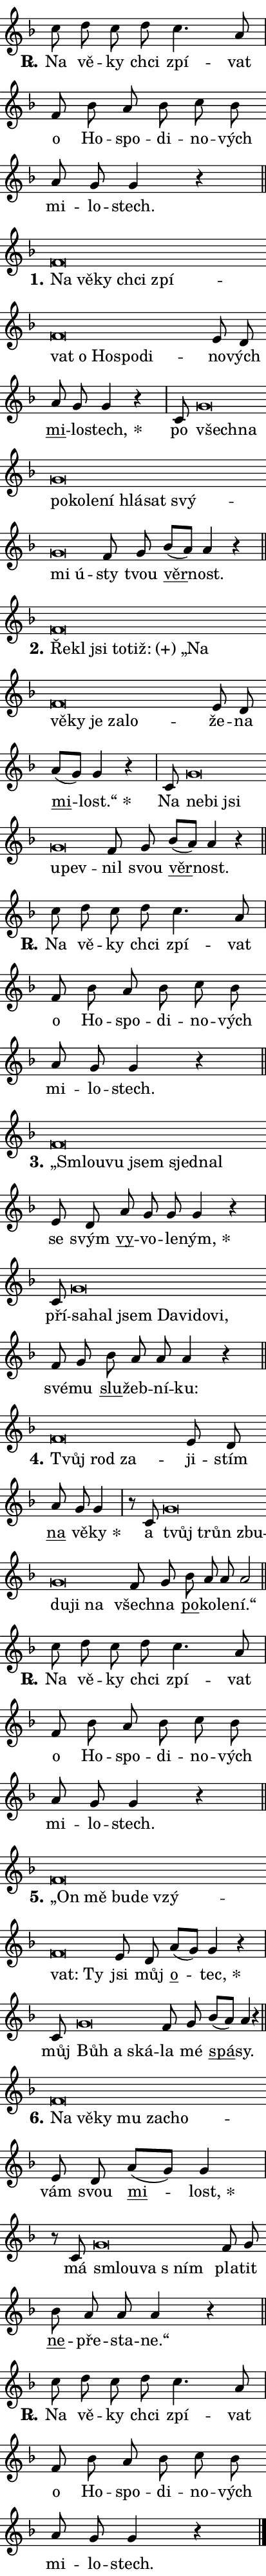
\version "2.22.1"
\header { tagline = "" }
\paper {
  indent = 0\cm
  top-margin = 0\cm
  right-margin = 0\cm
  bottom-margin = 0\cm
  left-margin = 0\cm
  paper-width = 7\cm
  page-breaking = #ly:one-page-breaking
  system-system-spacing.basic-distance = #11
  score-system-spacing.basic-distance = #11
  ragged-last = ##f
}


%% Author: Thomas Morley
%% https://lists.gnu.org/archive/html/lilypond-user/2020-05/msg00002.html
#(define (line-position grob)
"Returns position of @var[grob} in current system:
   @code{'start}, if at first time-step
   @code{'end}, if at last time-step
   @code{'middle} otherwise
"
  (let* ((col (ly:item-get-column grob))
         (ln (ly:grob-object col 'left-neighbor))
         (rn (ly:grob-object col 'right-neighbor))
         (col-to-check-left (if (ly:grob? ln) ln col))
         (col-to-check-right (if (ly:grob? rn) rn col))
         (break-dir-left
           (and
             (ly:grob-property col-to-check-left 'non-musical #f)
             (ly:item-break-dir col-to-check-left)))
         (break-dir-right
           (and
             (ly:grob-property col-to-check-right 'non-musical #f)
             (ly:item-break-dir col-to-check-right))))
        (cond ((eqv? 1 break-dir-left) 'start)
              ((eqv? -1 break-dir-right) 'end)
              (else 'middle))))

#(define (tranparent-at-line-position vctor)
  (lambda (grob)
  "Relying on @code{line-position} select the relevant enry from @var{vctor}.
Used to determine transparency,"
    (case (line-position grob)
      ((end) (not (vector-ref vctor 0)))
      ((middle) (not (vector-ref vctor 1)))
      ((start) (not (vector-ref vctor 2))))))

noteHeadBreakVisibility =
#(define-music-function (break-visibility)(vector?)
"Makes @code{NoteHead}s transparent relying on @var{break-visibility}"
#{
  \override NoteHead.transparent =
    #(tranparent-at-line-position break-visibility)
#})

#(define delete-ledgers-for-transparent-note-heads
  (lambda (grob)
    "Reads whether a @code{NoteHead} is transparent.
If so this @code{NoteHead} is removed from @code{'note-heads} from
@var{grob}, which is supposed to be @code{LedgerLineSpanner}.
As a result ledgers are not printed for this @code{NoteHead}"
    (let* ((nhds-array (ly:grob-object grob 'note-heads))
           (nhds-list
             (if (ly:grob-array? nhds-array)
                 (ly:grob-array->list nhds-array)
                 '()))
           ;; Relies on the transparent-property being done before
           ;; Staff.LedgerLineSpanner.after-line-breaking is executed.
           ;; This is fragile ...
           (to-keep
             (remove
               (lambda (nhd)
                 (ly:grob-property nhd 'transparent #f))
               nhds-list)))
      ;; TODO find a better method to iterate over grob-arrays, similiar
      ;; to filter/remove etc for lists
      ;; For now rebuilt from scratch
      (set! (ly:grob-object grob 'note-heads)  '())
      (for-each
        (lambda (nhd)
          (ly:pointer-group-interface::add-grob grob 'note-heads nhd))
        to-keep))))

hideNotes = {
  \noteHeadBreakVisibility #begin-of-line-visible
}
unHideNotes = {
  \noteHeadBreakVisibility #all-visible
}

% work-around for resetting accidentals
% https://lilypond.org/doc/v2.23/Documentation/notation/displaying-rhythms#unmetered-music
cadenzaMeasure = {
  \cadenzaOff
  \partial 1024 s1024
  \cadenzaOn
}

#(define-markup-command (accent layout props text) (markup?)
  "Underline accented syllable"
  (interpret-markup layout props
    #{\markup \override #'(offset . 4.3) \underline { #text }#}))

responsum = \markup \concat {
  "R" \hspace #-1.05 \path #0.1 #'((moveto 0 0.07) (lineto 0.9 0.8)) \hspace #0.05 "."
}

\layout {
    \context {
        \Staff
        \remove "Time_signature_engraver"
        \override LedgerLineSpanner.after-line-breaking = #delete-ledgers-for-transparent-note-heads
    }
    \context {
        \Voice {
            \override NoteHead.output-attributes = #'((class . "notehead"))
            \override Hairpin.height = #0.55
        }
    }
    \context {
        \Lyrics {
            \override StanzaNumber.output-attributes = #'((class . "stanzanumber"))
            \override LyricSpace.minimum-distance = #0.9
            \override LyricText.font-name = #"TeX Gyre Schola"
            \override LyricText.font-size = 1
            \override StanzaNumber.font-name = #"TeX Gyre Schola Bold"
            \override StanzaNumber.font-size = 1
        }
    }
}

% magnetic-lyrics.ily
%
%   written by
%     Jean Abou Samra <jean@abou-samra.fr>
%     Werner Lemberg <wl@gnu.org>
%
%   adapted by
%     Jiri Hon <jiri.hon@gmail.com>
%
% Version 2022-Apr-15

% https://www.mail-archive.com/lilypond-user@gnu.org/msg149350.html

#(define (Left_hyphen_pointer_engraver context)
   "Collect syllable-hyphen-syllable occurrences in lyrics and store
them in properties.  This engraver only looks to the left.  For
example, if the lyrics input is @code{foo -- bar}, it does the
following.

@itemize @bullet
@item
Set the @code{text} property of the @code{LyricHyphen} grob between
@q{foo} and @q{bar} to @code{foo}.

@item
Set the @code{left-hyphen} property of the @code{LyricText} grob with
text @q{foo} to the @code{LyricHyphen} grob between @q{foo} and
@q{bar}.
@end itemize

Use this auxiliary engraver in combination with the
@code{lyric-@/text::@/apply-@/magnetic-@/offset!} hook."
   (let ((hyphen #f)
         (text #f))
     (make-engraver
      (acknowledgers
       ((lyric-syllable-interface engraver grob source-engraver)
        (set! text grob)))
      (end-acknowledgers
       ((lyric-hyphen-interface engraver grob source-engraver)
        ;(when (not (grob::has-interface grob 'lyric-space-interface))
          (set! hyphen grob)));)
      ((stop-translation-timestep engraver)
       (when (and text hyphen)
         (ly:grob-set-object! text 'left-hyphen hyphen))
       (set! text #f)
       (set! hyphen #f)))))

#(define (lyric-text::apply-magnetic-offset! grob)
   "If the space between two syllables is less than the value in
property @code{LyricText@/.details@/.squash-threshold}, move the right
syllable to the left so that it gets concatenated with the left
syllable.

Use this function as a hook for
@code{LyricText@/.after-@/line-@/breaking} if the
@code{Left_@/hyphen_@/pointer_@/engraver} is active."
   (let ((hyphen (ly:grob-object grob 'left-hyphen #f)))
     (when hyphen
       (let ((left-text (ly:spanner-bound hyphen LEFT)))
         (when (grob::has-interface left-text 'lyric-syllable-interface)
           (let* ((common (ly:grob-common-refpoint grob left-text X))
                  (this-x-ext (ly:grob-extent grob common X))
                  (left-x-ext
                   (begin
                     ;; Trigger magnetism for left-text.
                     (ly:grob-property left-text 'after-line-breaking)
                     (ly:grob-extent left-text common X)))
                  ;; `delta` is the gap width between two syllables.
                  (delta (- (interval-start this-x-ext)
                            (interval-end left-x-ext)))
                  (details (ly:grob-property grob 'details))
                  (threshold (assoc-get 'squash-threshold details 0.2)))
             (when (< delta threshold)
               (let* (;; We have to manipulate the input text so that
                      ;; ligatures crossing syllable boundaries are not
                      ;; disabled.  For languages based on the Latin
                      ;; script this is essentially a beautification.
                      ;; However, for non-Western scripts it can be a
                      ;; necessity.
                      (lt (ly:grob-property left-text 'text))
                      (rt (ly:grob-property grob 'text))
                      (is-space (grob::has-interface hyphen 'lyric-space-interface))
                      (space (if is-space " " ""))
                      (space-markup (grob-interpret-markup grob " "))
                      (space-size (interval-length (ly:stencil-extent space-markup X)))
                      (extra-delta (if is-space space-size 0))
                      ;; Append new syllable.
                      (ltrt-space (if (and (string? lt) (string? rt))
                                (string-append lt space rt)
                                (make-concat-markup (list lt space rt))))
                      ;; Right-align `ltrt` to the right side.
                      (ltrt-space-markup (grob-interpret-markup
                               grob
                               (make-translate-markup
                                (cons (interval-length this-x-ext) 0)
                                (make-right-align-markup ltrt-space)))))
                 (begin
                   ;; Don't print `left-text`.
                   (ly:grob-set-property! left-text 'stencil #f)
                   ;; Set text and stencil (which holds all collected
                   ;; syllables so far) and shift it to the left.
                   (ly:grob-set-property! grob 'text ltrt-space)
                   (ly:grob-set-property! grob 'stencil ltrt-space-markup)
                   (ly:grob-translate-axis! grob (- (- delta extra-delta)) X))))))))))


#(define (lyric-hyphen::displace-bounds-first grob)
   ;; Make very sure this callback isn't triggered too early.
   (let ((left (ly:spanner-bound grob LEFT))
         (right (ly:spanner-bound grob RIGHT)))
     (ly:grob-property left 'after-line-breaking)
     (ly:grob-property right 'after-line-breaking)
     (ly:lyric-hyphen::print grob)))

squashThreshold = #0.4

\layout {
  \context {
    \Lyrics
    \consists #Left_hyphen_pointer_engraver
    \override LyricText.after-line-breaking =
      #lyric-text::apply-magnetic-offset!
    \override LyricHyphen.stencil = #lyric-hyphen::displace-bounds-first
    \override LyricText.details.squash-threshold = \squashThreshold
    \override LyricHyphen.minimum-distance = 0
    \override LyricHyphen.minimum-length = \squashThreshold
  }
}

squash = \override LyricText.details.squash-threshold = 9999
unSquash = \override LyricText.details.squash-threshold = \squashThreshold

left = \override LyricText.self-alignment-X = #LEFT
unLeft = \revert LyricText.self-alignment-X

starOffset = #(lambda (grob) 
                (let ((x_offset (ly:self-alignment-interface::aligned-on-x-parent grob)))
                  (if (= x_offset 0) 0 (+ x_offset 1.2))))

star = #(define-music-function (syllable)(string?)
"Append star separator at the end of a syllable"
#{
  \once \override LyricText.X-offset = #starOffset
  \lyricmode { \markup {
    #syllable
    \override #'((font-name . "TeX Gyre Schola Bold")) \hspace #0.2 \lower #0.65 \larger "*"
  } }
#})

starAccent = #(define-music-function (syllable)(string?)
"Append star separator at the end of a syllable and make accent"
#{
  \once \override LyricText.X-offset = #starOffset
  \lyricmode { \markup {
    \accent #syllable
    \override #'((font-name . "TeX Gyre Schola Bold")) \hspace #0.2 \lower #0.65 \larger "*"
  } }
#})

breath = #(define-music-function (syllable)(string?)
"Append breathing indicator at the end of a syllable"
#{
  \lyricmode { \markup { #syllable "+" } }
#})

optionalBreath = #(define-music-function (syllable)(string?)
"Append optional breathing indicator at the end of a syllable"
#{
  \lyricmode { \markup { #syllable "(+)" } }
#})


\score {
    <<
        \new Voice = "melody" { \cadenzaOn \key f \major \relative { c''8 d c d c4. a8 \cadenzaMeasure \bar "|" f bes a bes \bar "" c bes \bar "" a g g4 r \cadenzaMeasure \bar "||" \break }
\relative { f'\breve*1/16 \hideNotes \breve*1/16 \bar "" \breve*1/16 \bar "" \breve*1/16 \bar "" \breve*1/16 \bar "" \breve*1/16 \bar "" \breve*1/16 \bar "" \breve*1/16 \bar "" \breve*1/16 \breve*1/16 \bar "" \unHideNotes e8 d \bar "" a' g g4 r \cadenzaMeasure \bar "|" c,8 g'\breve*1/16 \hideNotes \breve*1/16 \bar "" \breve*1/16 \bar "" \breve*1/16 \bar "" \breve*1/16 \bar "" \breve*1/16 \bar "" \breve*1/16 \bar "" \breve*1/16 \bar "" \breve*1/16 \bar "" \breve*1/16 \breve*1/16 \bar "" \unHideNotes f8 g \bar "" bes[( a)] a4 r \cadenzaMeasure \bar "||" \break }
\relative { f'\breve*1/16 \hideNotes \breve*1/16 \bar "" \breve*1/16 \bar "" \breve*1/16 \bar "" \breve*1/16 \bar "" \breve*1/16 \bar "" \breve*1/16 \bar "" \breve*1/16 \bar "" \breve*1/16 \bar "" \breve*1/16 \breve*1/16 \bar "" \unHideNotes e8 d \bar "" a'[( g)] g4 r \cadenzaMeasure \bar "|" c,8 g'\breve*1/16 \hideNotes \breve*1/16 \bar "" \breve*1/16 \bar "" \breve*1/16 \breve*1/16 \bar "" \unHideNotes f8 g \bar "" bes[( a)] a4 r \cadenzaMeasure \bar "||" \break }
\relative { c''8 d c d c4. a8 \cadenzaMeasure \bar "|" f bes a bes \bar "" c bes \bar "" a g g4 r \cadenzaMeasure \bar "||" \break }
\relative { f'\breve*1/16 \hideNotes \breve*1/16 \bar "" \breve*1/16 \bar "" \breve*1/16 \breve*1/16 \bar "" \unHideNotes e8 d \bar "" a' g g g4 r \cadenzaMeasure \bar "|" c,8 g'\breve*1/16 \hideNotes \breve*1/16 \bar "" \breve*1/16 \bar "" \breve*1/16 \bar "" \breve*1/16 \bar "" \breve*1/16 \breve*1/16 \bar "" \unHideNotes f8 g \bar "" bes a a a4 r \cadenzaMeasure \bar "||" \break }
\relative { f'\breve*1/16 \hideNotes \breve*1/16 \breve*1/16 \bar "" \unHideNotes e8 d \bar "" a' g g4 \cadenzaMeasure \bar "|" r8 c,8 g'\breve*1/16 \hideNotes \breve*1/16 \bar "" \breve*1/16 \bar "" \breve*1/16 \bar "" \breve*1/16 \breve*1/16 \bar "" \unHideNotes f8 g \bar "" bes a a a2 \cadenzaMeasure \bar "||" \break }
\relative { c''8 d c d c4. a8 \cadenzaMeasure \bar "|" f bes a bes \bar "" c bes \bar "" a g g4 r \cadenzaMeasure \bar "||" \break }
\relative { f'\breve*1/16 \hideNotes \breve*1/16 \bar "" \breve*1/16 \bar "" \breve*1/16 \bar "" \breve*1/16 \bar "" \breve*1/16 \breve*1/16 \bar "" \unHideNotes e8 d \bar "" a'[( g)] g4 r \cadenzaMeasure \bar "|" c,8 g'\breve*1/16 \hideNotes \breve*1/16 \breve*1/16 \bar "" \unHideNotes f8 g \bar "" bes[( a)] a4 r \cadenzaMeasure \bar "||" \break }
\relative { f'\breve*1/16 \hideNotes \breve*1/16 \bar "" \breve*1/16 \bar "" \breve*1/16 \bar "" \breve*1/16 \breve*1/16 \bar "" \unHideNotes e8 d \bar "" a'[( g)] g4 \cadenzaMeasure \bar "|" r8 c,8 g'\breve*1/16 \hideNotes \breve*1/16 \breve*1/16 \bar "" \unHideNotes f8 g \bar "" bes a a a4 r \cadenzaMeasure \bar "||" \break }
\relative { c''8 d c d c4. a8 \cadenzaMeasure \bar "|" f bes a bes \bar "" c bes \bar "" a g g4 r \cadenzaMeasure \bar "||" \break } \bar "|." }
        \new Lyrics \lyricsto "melody" { \lyricmode { \set stanza = \responsum
Na vě -- ky chci zpí -- vat o Ho -- spo -- di -- no -- vých mi -- lo -- stech.
\set stanza = "1."
\left Na \squash vě -- ky chci zpí -- vat o Ho -- spo -- di -- \unLeft \unSquash no -- vých \markup \accent mi -- lo -- \star stech, po \left všech -- \squash na po -- ko -- le -- ní hlá -- sat svý -- mi ú -- \unLeft \unSquash sty tvou \markup \accent věr -- nost.
\set stanza = "2."
\left Ře -- \squash kl jsi to -- \optionalBreath tiž: „Na vě -- ky je za -- lo -- \unLeft \unSquash že -- na \markup \accent mi -- \star lost.“ Na \left ne -- \squash bi jsi u -- pev -- \unLeft \unSquash nil svou \markup \accent věr -- nost.
\set stanza = \responsum
Na vě -- ky chci zpí -- vat o Ho -- spo -- di -- no -- vých mi -- lo -- stech.
\set stanza = "3."
\left „Smlou -- \squash vu jsem sjed -- nal \unLeft \unSquash se svým \markup \accent vy -- vo -- le -- \star ným, pří -- \left sa -- \squash hal jsem Da -- vi -- do -- vi, \unLeft \unSquash své -- mu \markup \accent slu -- žeb -- ní -- ku:
\set stanza = "4."
\left Tvůj \squash rod za -- \unLeft \unSquash ji -- stím \markup \accent na vě -- \star ky a \left tvůj \squash trůn zbu -- du -- ji na \unLeft \unSquash všech -- na \markup \accent po -- ko -- le -- ní.“
\set stanza = \responsum
Na vě -- ky chci zpí -- vat o Ho -- spo -- di -- no -- vých mi -- lo -- stech.
\set stanza = "5."
\left „On \squash mě bu -- de vzý -- vat: Ty \unLeft \unSquash jsi můj \markup \accent o -- \star tec, můj \left Bůh \squash a ská -- \unLeft \unSquash la mé \markup \accent spá -- sy.
\set stanza = "6."
\left Na \squash vě -- ky mu za -- cho -- \unLeft \unSquash vám svou \markup \accent mi -- \star lost, má \left smlou -- \squash va "s ním" \unLeft \unSquash pla -- tit \markup \accent ne -- pře -- sta -- ne.“
\set stanza = \responsum
Na vě -- ky chci zpí -- vat o Ho -- spo -- di -- no -- vých mi -- lo -- stech. } }
    >>
    \layout {}
}
